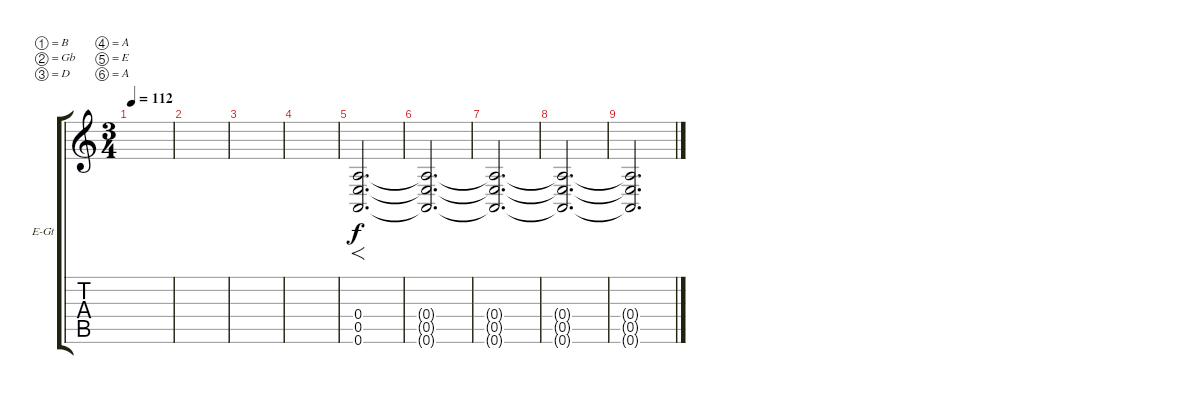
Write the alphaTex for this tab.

\bracketExtendMode groupsimilarinstruments
\firstSystemTrackNameOrientation horizontal
\otherSystemsTrackNameOrientation horizontal
\track ("Right" "E-Gt") {instrument distortionguitar}
\staff {score tabs}
\tuning (B3 Gb3 D3 A2 E2 A1)
\ts (3 4)
\tempo 112
\clef g2
\ks c
|
|
|
|
(0.4 0.5 0.6).2{f d} |
(0.6{t} 0.5{t} 0.4{t}).2{d} |
(0.4{t} 0.5{t} 0.6{t}).2{d} |
(0.6{t} 0.5{t} 0.4{t}).2{d} |
(0.4{t} 0.5{t} 0.6{t}).2{d}
